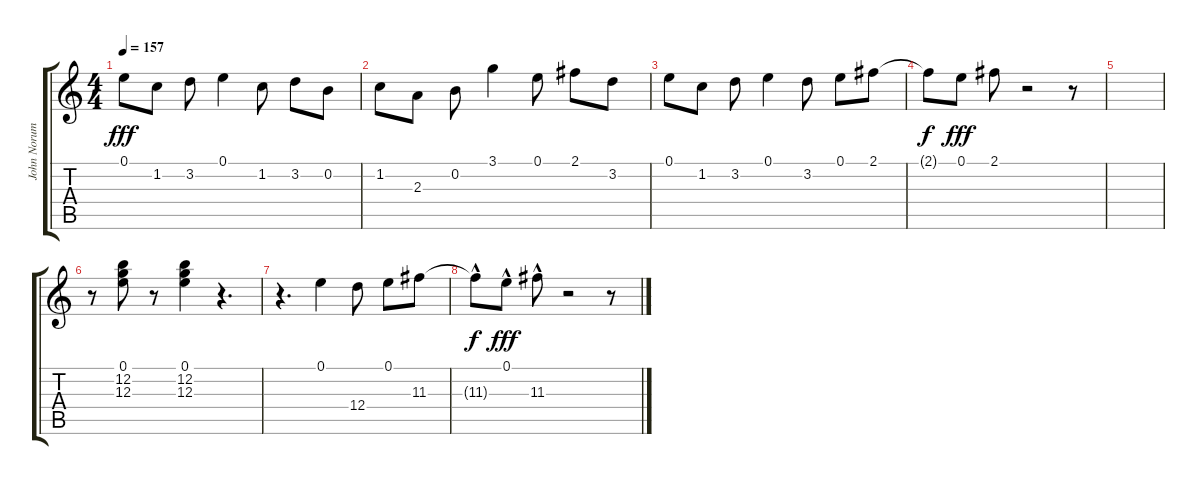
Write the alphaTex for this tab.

\track ("John Norum" "John Norum") {instrument distortionguitar}
\staff {score tabs}
\tuning (E4 B3 G3 D3 A2 E2) {hide}
\ts (4 4)
\tempo 157
\clef g2
\ks c
0.1.8{dy fff} 1.2.8 3.2.8 0.1.4 1.2.8 3.2.8 0.2.8 |
1.2.8 2.3.8 0.2.8 3.1.4 0.1.8 2.1.8 3.2.8 |
0.1.8 1.2.8 3.2.8 0.1.4 3.2.8 0.1.8 2.1.8 |
2.1{t}.8{dy f} 0.1.8{dy fff} 2.1.8 r.2 r.8 |
|
r.8 (0.1 12.2 12.3).8 r.8 (0.1 12.2 12.3).4 r.4{d} |
r.4{d} 0.1.4 12.4.8 0.1.8 11.3.8 |
11.3{hac t}.8{dy f} 0.1{hac}.8{dy fff} 11.3{hac}.8 r.2 r.8
